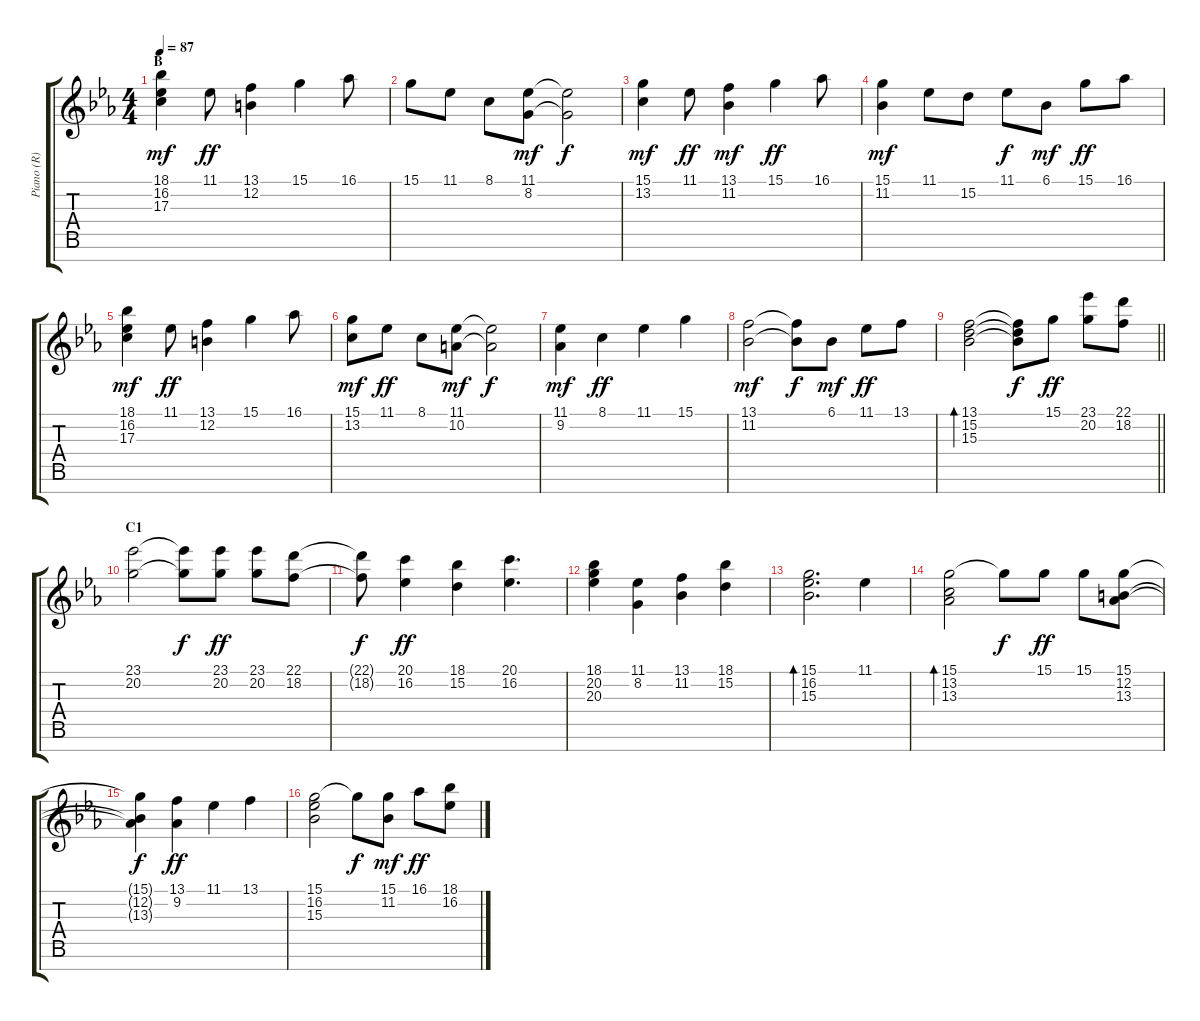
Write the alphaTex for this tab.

\track ("Piano (R)" "Piano (R)") {instrument acousticgrandpiano}
\staff {score tabs}
\tuning (E4 B3 G3 D3 A2 E2 B1) {hide}
\ts (4 4)
\section ("" "B")
\tempo 87
\clef g2
\ks eb
(18.1 16.2 17.3).4{dy mf} 11.1.8{dy ff} (13.1 12.2).4 15.1.4 16.1.8 |
15.1.8 11.1.8 8.1.8 (11.1 8.2).8{dy mf} (11.1{t} 8.2{t}).2{dy f} |
(15.1 13.2).4{dy mf} 11.1.8{dy ff} (13.1 11.2).4{dy mf} 15.1.4{dy ff} 16.1.8 |
(15.1 11.2).4{dy mf} 11.1.8 15.2.8 11.1.8{dy f} 6.1.8{dy mf} 15.1.8{dy ff} 16.1.8 |
(18.1 16.2 17.3).4{dy mf} 11.1.8{dy ff} (13.1 12.2).4 15.1.4 16.1.8 |
(15.1 13.2).8{dy mf} 11.1.8{dy ff} 8.1.8 (11.1 10.2).8{dy mf} (11.1{t} 10.2{t}).2{dy f} |
(11.1 9.2).4{dy mf} 8.1.4{dy ff} 11.1.4 15.1.4 |
(13.1 11.2).2{dy mf} (13.1{t} 11.2{t}).8{dy f} 6.1.8{dy mf} 11.1.8{dy ff} 13.1.8 |
\barLineRight lightlight
(13.1 15.2 15.3).2{bd 120} (13.1{t} 15.2{t} 15.3{t}).8{dy f} 15.1.8{dy ff} (23.1 20.2).8 (22.1 18.2).8 |
\section ("" "C1")
(23.1 20.2).2 (23.1{t} 20.2{t}).8{dy f} (23.1 20.2).8{dy ff} (23.1 20.2).8 (22.1 18.2).8 |
(22.1{t} 18.2{t}).8{dy f} (20.1 16.2).4{dy ff} (18.1 15.2).4 (20.1 16.2).4{d} |
(18.1 20.2 20.3).4 (11.1 8.2).4 (13.1 11.2).4 (18.1 15.2).4 |
(15.1 16.2 15.3).2{d bd 120} 11.1.4 |
(15.1 13.2 13.3).2{bd 240} 15.1{t}.8{dy f} 15.1.8{dy ff} 15.1.8 (15.1 12.2 13.3).8 |
(15.1{t} 12.2{t} 13.3{t}).4{dy f} (13.1 9.2).4{dy ff} 11.1.4 13.1.4 |
(15.1 16.2 15.3).2 15.1{t}.8{dy f} (15.1 11.2).8{dy mf} 16.1.8{dy ff} (18.1 16.2).8
